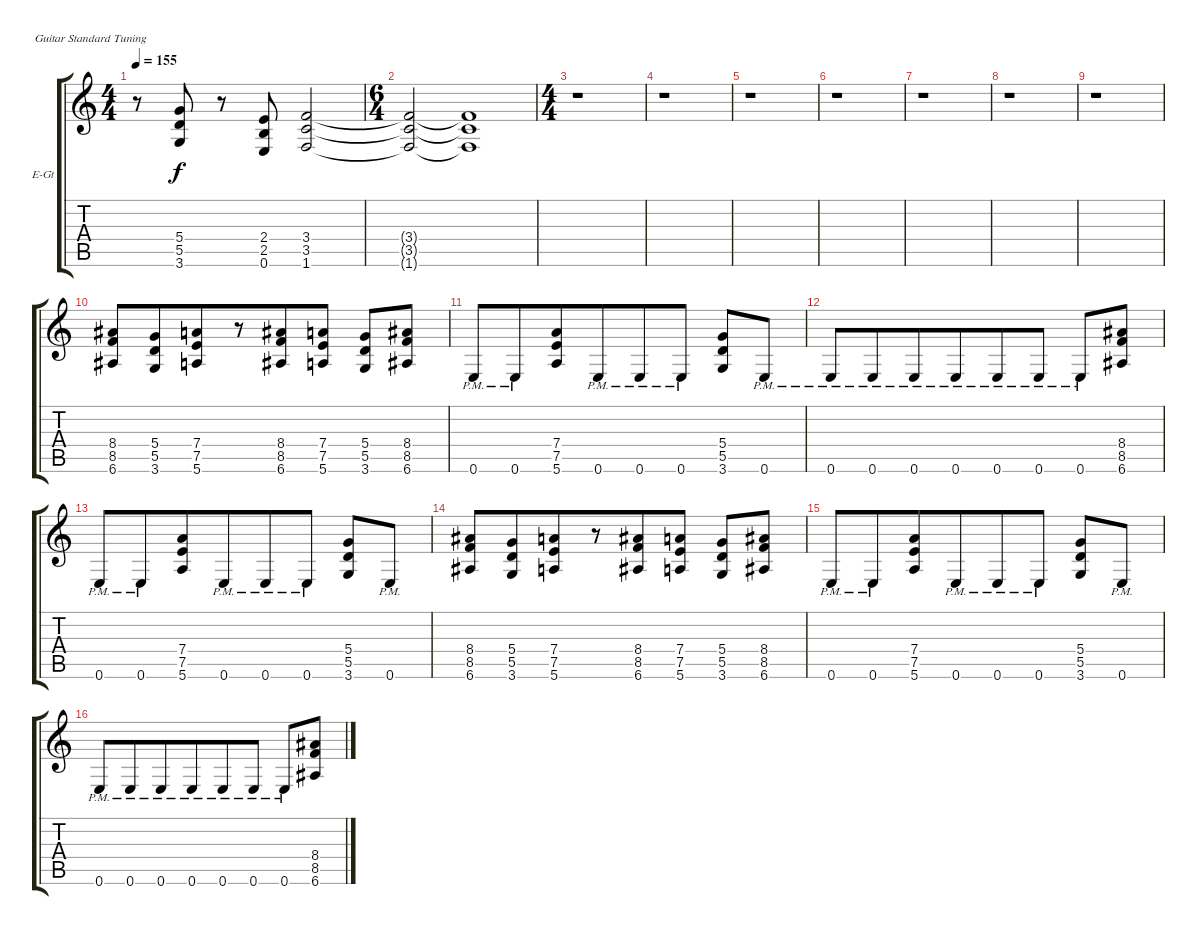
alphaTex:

\bracketExtendMode groupsimilarinstruments
\firstSystemTrackNameOrientation horizontal
\otherSystemsTrackNameOrientation horizontal
\track ("Dave Mustaine" "E-Gt") {instrument distortionguitar}
\staff {score tabs}
\tuning (E4 B3 G3 D3 A2 E2)
\ts (4 4)
\tempo 155
\clef g2
\ks c
r.8{dy f} (5.4 5.5 3.6).8 r.8 (2.4 2.5 0.6).8 (3.4 3.5 1.6).2 |
\ts (6 4)
\beaming (8 6 6)
(3.4{t} 3.5{t} 1.6{t}).2 (3.4{t} 3.5{t} 1.6{t}).1 |
\ts (4 4)
\beaming (8 6 6)
r.1 |
r.1 |
r.1 |
r.1 |
r.1 |
r.1 |
r.1 |
(8.4 8.5 6.6).8 (5.4 5.5 3.6).8 (7.4 7.5 5.6).8 r.8 (8.4 8.5 6.6).8 (7.4 7.5 5.6).8 (5.4 5.5 3.6).8 (8.4 8.5 6.6).8 |
0.6{pm}.8 0.6{pm}.8 (7.4 7.5 5.6).8 0.6{pm}.8 0.6{pm}.8 0.6{pm}.8 (5.4 5.5 3.6).8 0.6{pm}.8 |
0.6{pm}.8 0.6{pm}.8 0.6{pm}.8 0.6{pm}.8 0.6{pm}.8 0.6{pm}.8 0.6{pm}.8 (8.4 8.5 6.6).8 |
0.6{pm}.8 0.6{pm}.8 (7.4 7.5 5.6).8 0.6{pm}.8 0.6{pm}.8 0.6{pm}.8 (5.4 5.5 3.6).8 0.6{pm}.8 |
(8.4 8.5 6.6).8 (5.4 5.5 3.6).8 (7.4 7.5 5.6).8 r.8 (8.4 8.5 6.6).8 (7.4 7.5 5.6).8 (5.4 5.5 3.6).8 (8.4 8.5 6.6).8 |
0.6{pm}.8 0.6{pm}.8 (7.4 7.5 5.6).8 0.6{pm}.8 0.6{pm}.8 0.6{pm}.8 (5.4 5.5 3.6).8 0.6{pm}.8 |
0.6{pm}.8 0.6{pm}.8 0.6{pm}.8 0.6{pm}.8 0.6{pm}.8 0.6{pm}.8 0.6{pm}.8 (8.4 8.5 6.6).8
